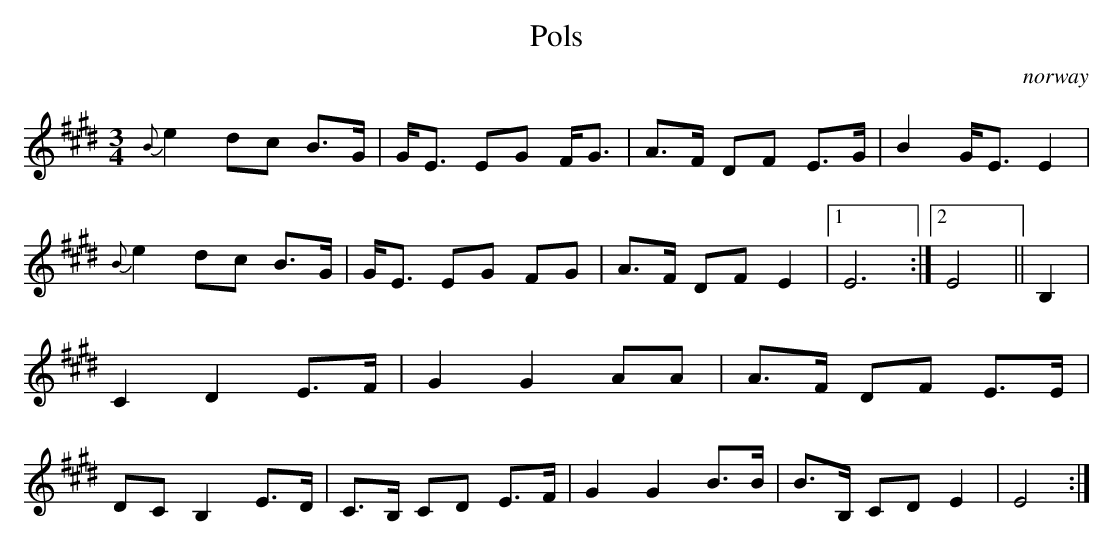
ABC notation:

X:1
T:Pols
O:norway
M:3/4
K:E
{B}e2 dc B>G|G<E EG F<G|A>F DF E>G|B2G<E E2|\
{B}e2 dc B>G|G<E EG FG|A>F DF E2 |1E6 :|2 E4||\
B,2|\
C2 D2 E>F|G2 G2 AA|A>F DF E>E|DC B,2 E>D|\
C>B, CD E>F|G2G2 B>B | B>B, CD E2|E4:|
